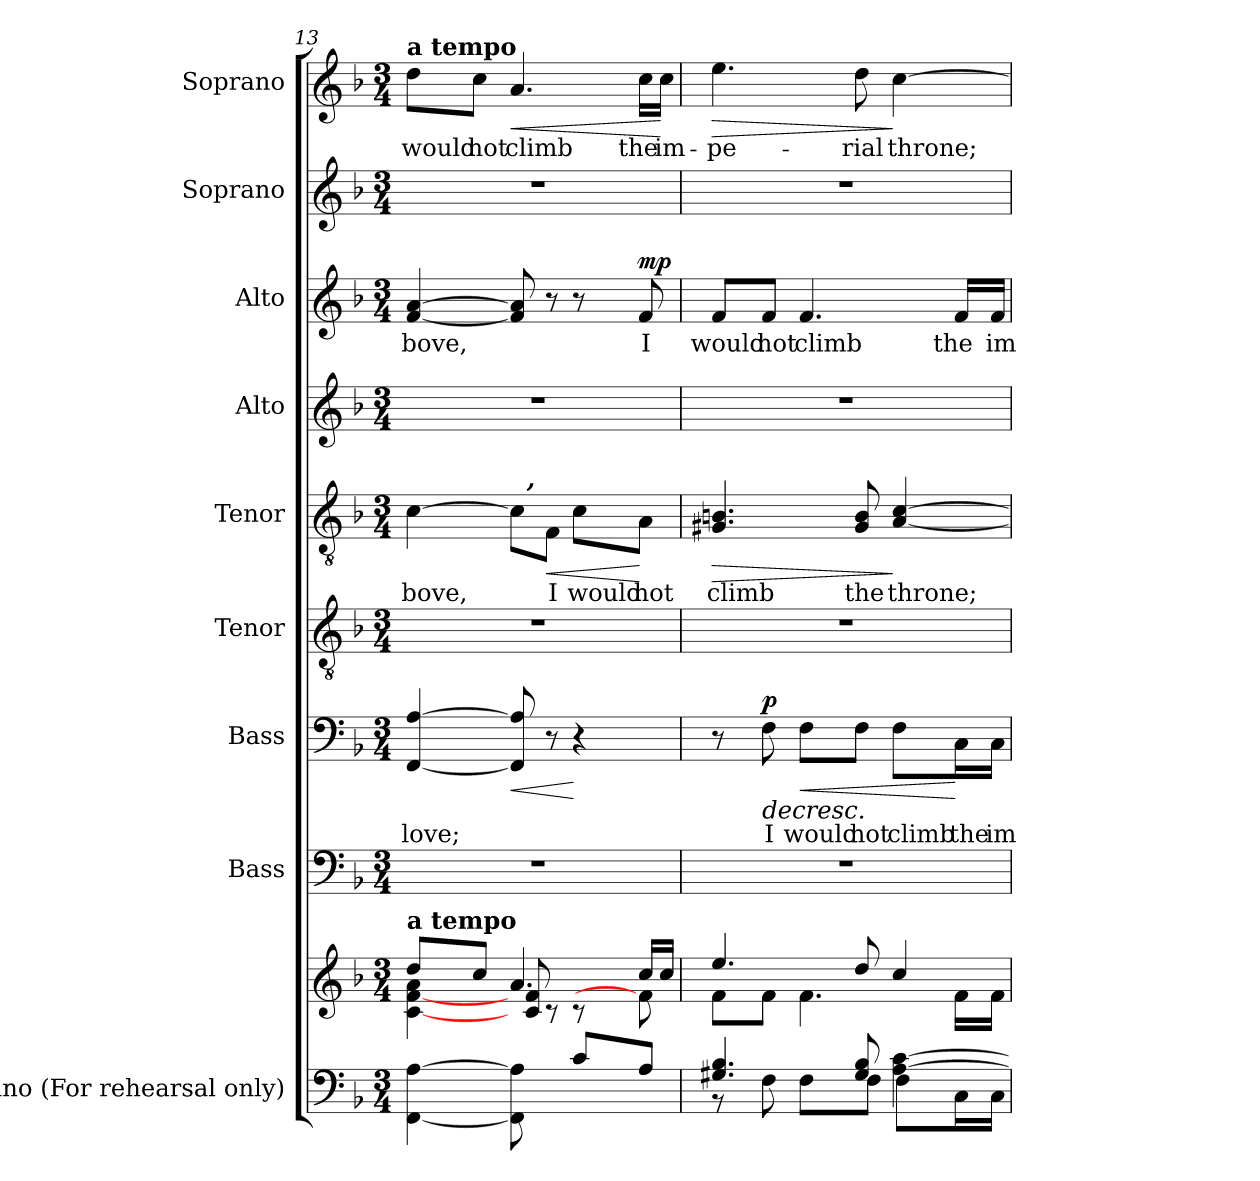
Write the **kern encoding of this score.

**kern	**kern	**kern	**kern	**text	**dynam	**kern	**kern	**text	**dynam	**kern	**kern	**text	**dynam	**kern	**kern	**text	**dynam
*part9	*part9	*part8	*part7	*part7	*part7	*part6	*part5	*part5	*part5	*part4	*part3	*part3	*part3	*part2	*part1	*part1	*part1
*staff10	*staff9	*staff8	*staff7	*staff7	*staff7	*staff6	*staff5	*staff5	*staff5	*staff4	*staff3	*staff3	*staff3	*staff2	*staff1	*staff1	*staff1
*I"Piano (For rehearsal only)	*	*I"Bass	*I"Bass	*	*	*I"Tenor	*I"Tenor	*	*	*I"Alto	*I"Alto	*	*	*I"Soprano	*I"Soprano	*	*
*I'Pno.	*	*I'B.	*I'B.	*	*	*I'T.	*I'T.	*	*	*I'A.	*I'A.	*	*	*I'S.	*I'S.	*	*
!!LO:LB:g=z
*clefF4	*clefG2	*clefF4	*clefF4	*	*	*clefGv2	*clefGv2	*	*	*clefG2	*clefG2	*	*	*clefG2	*clefG2	*	*
*	*	*	*	*	*	*ITrd7c12	*ITrd7c12	*	*	*	*	*	*	*	*	*	*
*k[b-]	*k[b-]	*k[b-]	*k[b-]	*	*	*k[b-]	*k[b-]	*	*	*k[b-]	*k[b-]	*	*	*k[b-]	*k[b-]	*	*
*F:	*F:	*F:	*F:	*	*	*F:	*F:	*	*	*F:	*F:	*	*	*F:	*F:	*	*
*M3/4	*M3/4	*M3/4	*M3/4	*	*	*M3/4	*M3/4	*	*	*M3/4	*M3/4	*	*	*M3/4	*M3/4	*	*
=13	=13	=13	=13	=13	=13	=13	=13	=13	=13	=13	=13	=13	=13	=13	=13	=13	=13
*^	*^	*	*	*	*	*	*	*	*	*	*	*	*	*	*	*	*
*	*	*	*^	*	*	*	*	*	*	*	*	*	*	*	*	*	*	*	*
!	!	!	!	!	!LO:N:vis=1	!	!	!	!	!	!	!	!	!	!	!	!	!	!	!
!	!	!	!	!	!	!	!LO:LY:b:color=#000000	!	!LO:N:vis=1	!	!	!	!	!	!	!	!	!	!	!
!	!	!	!	!	!	!	!	!	!	!	!LO:LY:b:color=#000000	!	!LO:N:vis=1	!	!	!	!	!	!	!
!	!	!	!	!	!	!	!	!	!	!	!	!	!	!	!LO:LY:b:color=#000000	!	!LO:N:vis=1	!	!	!
!	!	!	!	!	!	!	!	!	!	!	!	!	!	!	!	!	!	!LO:TX:a:B:t=a tempo	!	!
!	!	!LO:TX:a:B:t=a tempo	!	!	!	!	!	!	!	!	!	!	!	!	!	!	!	!	!	!
!	!	!	!	!	!	!	!	!	!	!	!	!	!	!	!	!	!	!	!LO:LY:b:color=#000000	!
*	*	*	*	*	*	*	*	*	*	*^	*	*	*	*	*	*	*	*	*	*
[<4FFi\ [>4Ai	4ryy	8ddi/L	[<4ci\ [<4fi 4ai	4ryy	2.r	[<4FFi/ [>4Ai	love;	.	2.r	[>4Ci\	4ryy	-bove,	.	2.r	[<4fi/ [>4ai	-bove,	.	2.r	8ddi\L	would	.
!	!	!	!	!	!	!	!	!	!	!	!	!	!	!	!	!	!	!	!	!LO:LY:b:color=#000000	!
.	.	8cci/J	.	.	.	.	.	.	.	.	.	.	.	.	.	.	.	.	8cci\J	not	.
!	!	!	!	!	!	!	!	!LO:HP:b	!	!	!	!	!	!	!	!	!	!	!	!	!
!	!	!	!	!	!	!	!	!	!	!	!	!	!	!	!	!	!	!	!	!LO:LY:b:color=#000000	!LO:HP:b
8FFi\] 8Ai]	8ryy	4.ai/	8ryy	8ci/ 8fiL	.	8FFi/] 8Ai]	.	<	.	8Ci\L]	32..ryy	.	.	.	8fi/] 8ai]	.	.	.	4.ai/	climb	<
!	!	!	!	!	!	!	!	!	!	!	!LO:TX:a:Bi:t=,	!	!	!	!	!	!	!	!	!	!
.	.	.	.	.	.	.	.	.	.	.	4ryy	.	.	.	.	.	.	.	.	.	.
!	!	!	!	!	!	!	!	!	!	!	!	!LO:LY:b:color=#000000	!LO:HP:b	!	!	!	!	!	!	!	!
8ryy	8Fi\J	.	8r	4.ryy	.	8r	.	.	.	8FFi\J	.	I	<	.	8r	.	.	.	.	.	.
!	!	!	!	!	!	!	!	!	!	!	!	!LO:LY:b:color=#000000	!	!	!	!	!	!	!	!	!
4ryy	8ci/L	.	8r	.	.	4r	.	[	.	8Ci\L	.	would	.	.	8r	.	.	.	.	.	.
.	.	.	.	.	.	.	.	.	.	.	8ryy	.	.	.	.	.	.	.	.	.	.
!	!	!	!	!	!	!	!	!	!	!	!	!LO:LY:b:color=#000000	!	!	!	!	!	!	!	!	!
!	!	!	!	!	!	!	!	!	!	!	!	!	!	!	!	!LO:LY:b:color=#000000	!	!	!	!	!
!	!	!	!	!	!	!	!	!	!	!	!	!	!	!	!	!	!	!	!	!LO:LY:b:color=#000000	!
.	8Ai/J	16cci/LL	8fi\]	.	.	.	.	.	.	8AAi\J	.	not	[	.	8fi/	I	mp	.	16cci\LL	the	.
.	.	.	.	.	.	.	.	.	.	.	16ryy	.	.	.	.	.	.	.	.	.	.
!	!	!	!	!	!	!	!	!	!	!	!	!	!	!	!	!	!	!	!	!LO:LY:b:color=#000000	!
.	.	16cci/JJ	.	.	.	.	.	.	.	.	.	.	.	.	.	.	.	.	16cci\JJ	im-	[
.	.	.	.	.	.	.	.	.	.	.	128ryy	.	.	.	.	.	.	.	.	.	.
=14	=14	=14	=14	=14	=14	=14	=14	=14	=14	=14	=14	=14	=14	=14	=14	=14	=14	=14	=14	=14	=14
*	*^	*	*	*	*	*	*	*	*	*	*	*	*	*	*	*	*	*	*	*	*
!	!	!	!	!	!	!LO:N:vis=1	!	!	!	!LO:N:vis=1	!	!	!	!	!	!	!	!	!	!	!	!
*	*	*	*	*v	*v	*	*	*	*	*	*v	*v	*	*	*	*	*	*	*	*	*	*
*	*	*	*	*^	*	*	*	*	*	*^	*	*	*	*	*	*	*	*	*	*
!	!	!	!	!	!	!	!	!	!	!	!	!	!LO:LY:b:color=#000000	!LO:HP:b	!LO:N:vis=1	!	!	!	!	!	!	!
*	*	*	*	*v	*v	*	*	*	*	*	*v	*v	*	*	*	*	*	*	*	*	*	*
*	*	*	*	*^	*	*	*	*	*	*^	*	*	*	*	*	*	*	*	*	*
!	!	!	!	!	!	!	!	!	!	!	!	!	!	!	!	!	!LO:LY:b:color=#000000	!	!LO:N:vis=1	!	!	!
*	*	*	*	*v	*v	*	*	*	*	*	*v	*v	*	*	*	*	*	*	*	*	*	*
*	*	*	*	*^	*	*	*	*	*	*^	*	*	*	*	*	*	*	*	*	*
!	!	!	!	!	!	!	!	!	!	!	!	!	!	!	!	!	!	!	!	!	!LO:LY:b:color=#000000	!LO:HP:b
*	*	*	*	*v	*v	*	*	*	*	*	*v	*v	*	*	*	*	*	*	*	*	*	*
4.G#Xi/ 4.B-i	8ryy	8r	4.eei/	8fi\L	2.r	8r	.	.	2.r	4.GG#Xi/ 4.BBni	climb	>	2.r	8fi/L	would	.	2.r	4.eei\	-pe-	>
!	!	!	!	!	!	!	!LO:LY:b:color=#000000	!LO:HP:b	!	!	!	!	!	!	!	!	!	!	!	!
!	!	!	!	!	!	!	!	!	!	!	!	!	!	!	!LO:LY:b:color=#000000	!	!	!	!	!
.	8Fi\	2ryy	.	8fi\J	.	8Fi\	I	> p	.	.	.	.	.	8fi/J	not	.	.	.	.	.
!	!	!	!	!	!	!	!LO:LY:b:color=#000000	!LO:HP:b	!	!	!	!	!	!	!	!	!	!	!	!
!	!	!	!	!	!	!	!	!	!	!	!	!	!	!	!LO:LY:b:color=#000000	!	!	!	!	!
.	8Fi\L	.	.	4.fi\	.	8Fi\L	would	<	.	.	.	.	.	4.fi/	climb	.	.	.	.	.
!	!	!	!	!	!	!	!LO:LY:b:color=#000000	!	!	!	!	!	!	!	!	!	!	!	!	!
!	!	!	!	!	!	!	!	!	!	!	!LO:LY:b:color=#000000	!	!	!	!	!	!	!	!	!
!	!	!	!	!	!	!	!	!	!	!	!	!	!	!	!	!	!	!	!LO:LY:b:color=#000000	!
8G#i/ 8B-i	8Fi\J	.	8ddi/	.	.	8Fi\J	not	.	.	8GG#i/ 8BBi	the	.	.	.	.	.	.	8ddi\	-rial	.
!	!	!	!	!	!	!	!LO:LY:b:color=#000000	!	!	!	!	!	!	!	!	!	!	!	!	!
!	!	!	!	!	!	!	!	!	!	!	!LO:LY:b:color=#000000	!	!	!	!	!	!	!	!	!
!	!	!	!	!	!	!	!	!	!	!	!	!	!	!	!	!	!	!	!LO:LY:b:color=#000000	!
[<4Ai\ [>4ci	8Fi\L	.	4cci/	.	.	8Fi\L	climb	]	.	[<4AAi/ [>4Ci	throne;	]	.	.	.	.	.	[>4cci\	throne;	]
!	!	!	!	!	!	!	!LO:LY:b:color=#000000	!	!	!	!	!	!	!	!	!	!	!	!	!
!	!	!	!	!	!	!	!	!	!	!	!	!	!	!	!LO:LY:b:color=#000000	!	!	!	!	!
.	16Ci\L	8ryy	.	16fi\LL	.	16Ci\L	the	[	.	.	.	.	.	16fi/LL	the	.	.	.	.	.
!	!	!	!	!	!	!	!LO:LY:b:color=#000000	!	!	!	!	!	!	!	!	!	!	!	!	!
!	!	!	!	!	!	!	!	!	!	!	!	!	!	!	!LO:LY:b:color=#000000	!	!	!	!	!
.	16Ci\JJ	.	.	16fi\JJ	.	16Ci\JJ	im-	.	.	.	.	.	.	16fi/JJ	im-	.	.	.	.	.
*v	*v	*v	*	*	*	*	*	*	*	*	*	*	*	*	*	*	*	*	*	*
*	*v	*v	*	*	*	*	*	*	*	*	*	*	*	*	*	*	*	*
=	=	=	=	=	=	=	=	=	=	=	=	=	=	=	=	=	=
*-	*-	*-	*-	*-	*-	*-	*-	*-	*-	*-	*-	*-	*-	*-	*-	*-	*-
